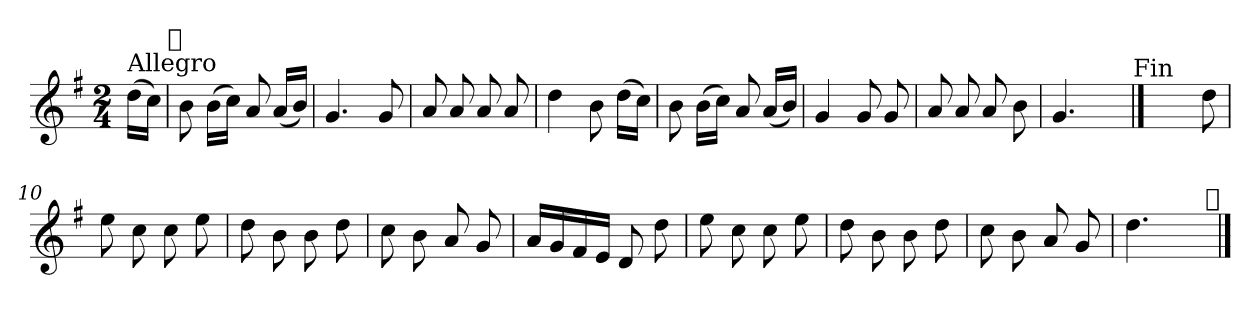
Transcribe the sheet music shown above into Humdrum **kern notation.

**kern
*part1
*staff1
*clefG2
*k[f#]
*G:
*M2/4
=
!LO:TX:a:t=Allegro
(>16dd\LL
16cc\JJ)
!LO:TX:a:t=𝄋
=1
8b\
(>16b\LL
16cc\JJ)
8a/
(<16a/LL
16b/JJ)
=2
4.g/
8g/
=3
8a/
8a/
8a/
8a/
=4
4dd\
8b\
(>16dd\LL
16cc\JJ)
=5
8b\
(>16b\LL
16cc\JJ)
8a/
(<16a/LL
16b/JJ)
=6
4g/
8g/
8g/
=7
8a/
8a/
8a/
8b\
!!LO:LB:g=z
=8
4.g/
8ryy
!LO:TX:a:t=Fin
==9
4.ryy
8dd\
=10
8ee\
8cc\
8cc\
8ee\
=11
8dd\
8b\
8b\
8dd\
=12
8cc\
8b\
8a/
8g/
=13
16a/LL
16g/
16f#/
16e/JJ
8d/
8dd\
=14
8ee\
8cc\
8cc\
8ee\
=15
8dd\
8b\
8b\
8dd\
=16
8cc\
8b\
8a/
8g/
!!LO:LB:g=z
=17
4.dd\
8ryy
!LO:TX:a:t=𝄋
==
*-
